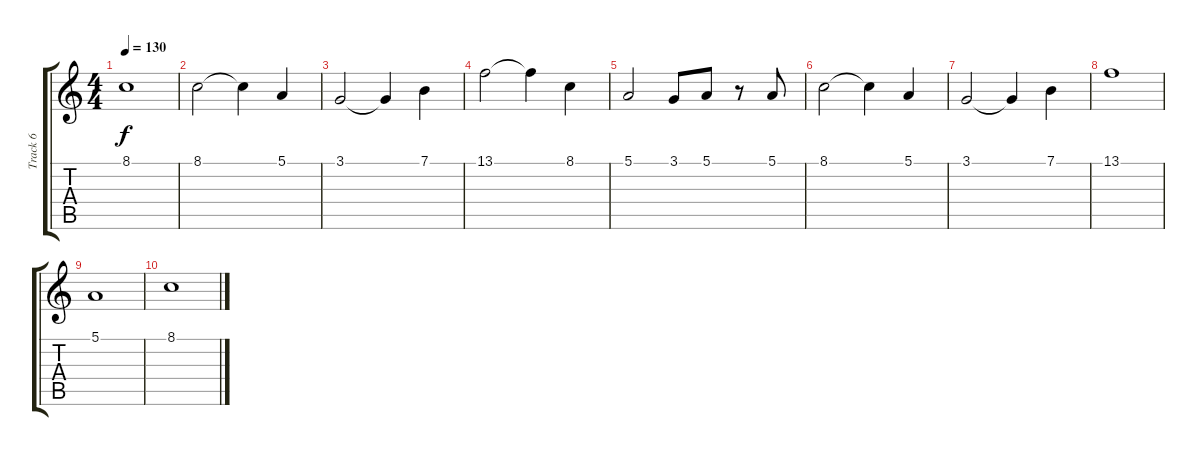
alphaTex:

\track ("Track 6" "Track 6") {instrument clarinet}
\staff {score tabs}
\tuning (E4 B3 G3 D3 A2 E2) {hide}
\ts (4 4)
\tempo 130
\clef g2
\ks c
8.1.1{dy f} |
8.1.2 8.1{t}.4 5.1.4 |
3.1.2 3.1{t}.4 7.1.4 |
13.1.2 13.1{t}.4 8.1.4 |
5.1.2 3.1.8 5.1.8 r.8 5.1.8 |
8.1.2 8.1{t}.4 5.1.4 |
3.1.2 3.1{t}.4 7.1.4 |
13.1.1 |
5.1.1 |
8.1.1
